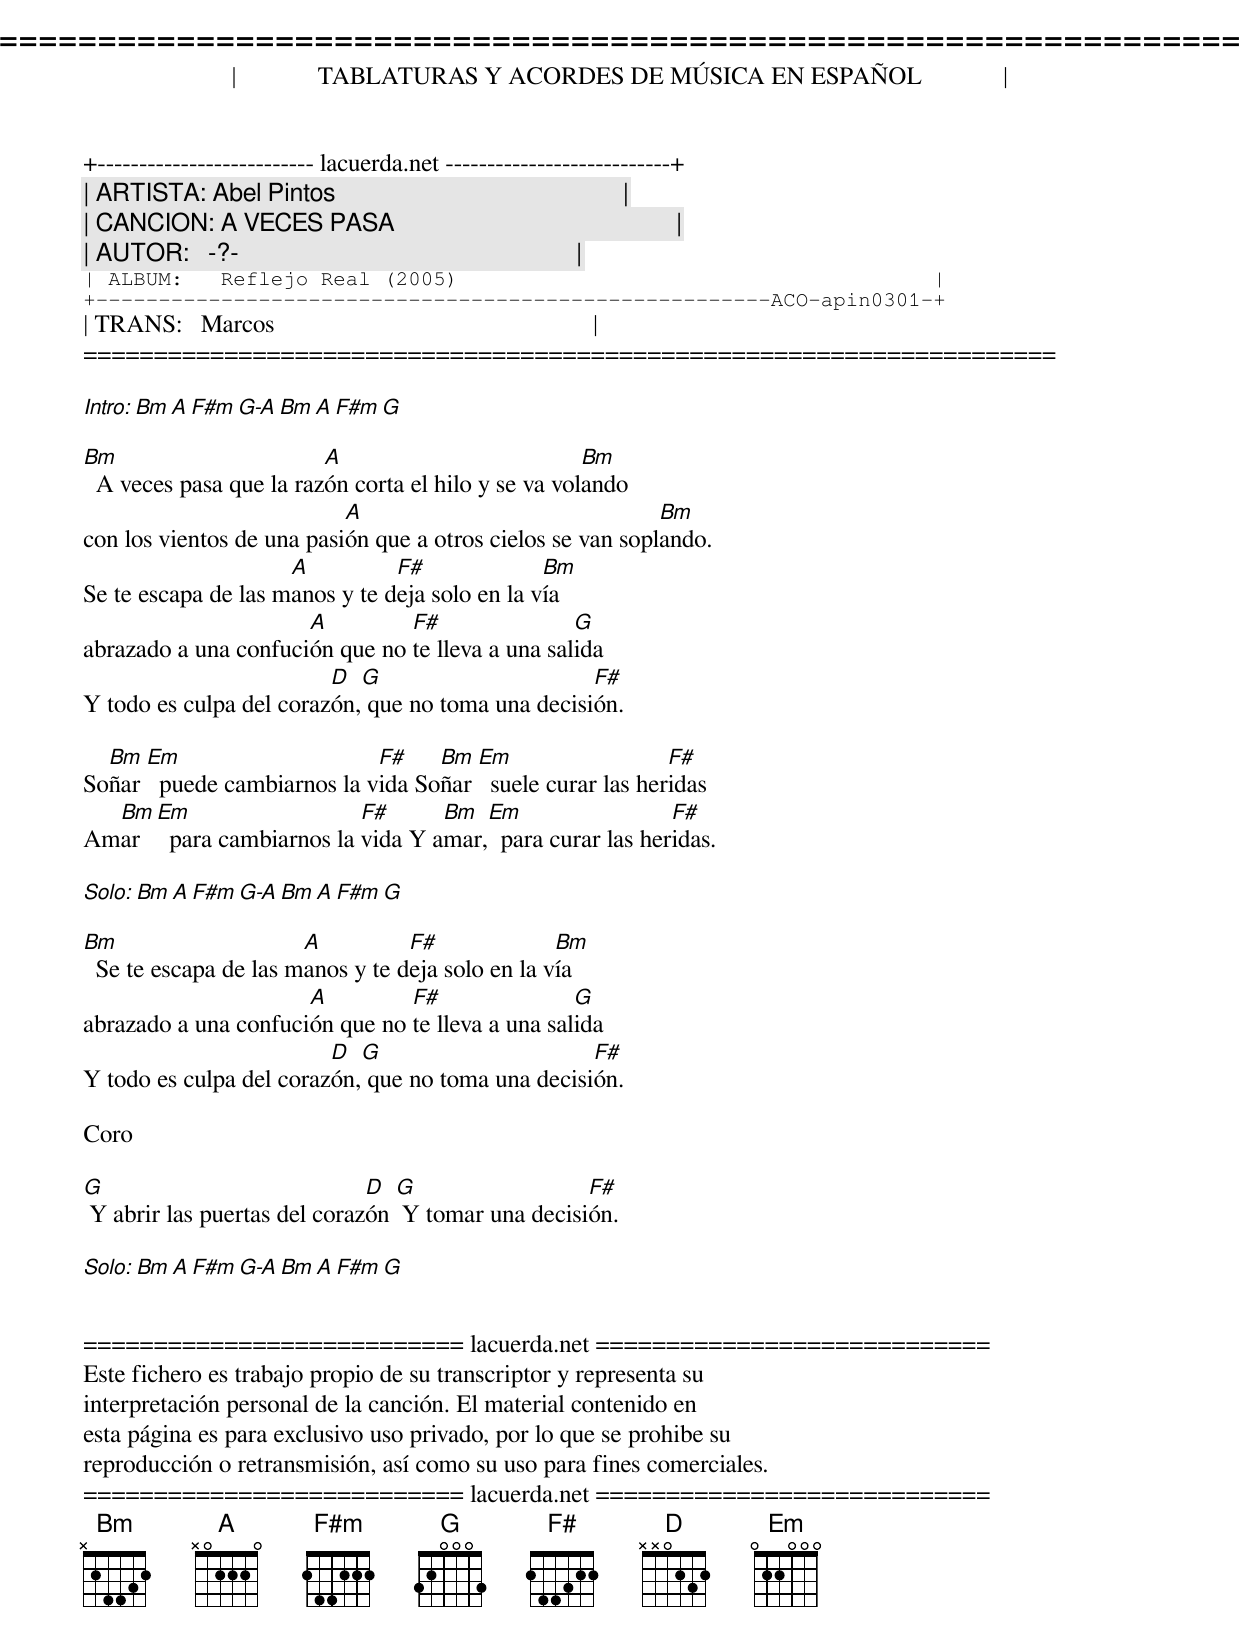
=====================================================================
|             TABLATURAS Y ACORDES DE MÚSICA EN ESPAÑOL             |
+-------------------------- lacuerda.net ---------------------------+
| ARTISTA: Abel Pintos                                              |
| CANCION: A VECES PASA                                             |
| AUTOR:   -?-                                                      |
| ALBUM:   Reflejo Real (2005)                                      |
+------------------------------------------------------ACO-apin0301-+
| TRANS:   Marcos                                                   |
=====================================================================

Intro: Bm  A  F#m  G-A  Bm  A  F#m  G

Bm                       A                           Bm
  A veces pasa que la razón corta el hilo y se va volando
                           A                                Bm
con los vientos de una pasión que a otros cielos se van soplando.
                     A          F#              Bm
Se te escapa de las manos y te deja solo en la vía
                      A         F#                G
abrazado a una confución que no te lleva a una salida
                         D  G                      F#
Y todo es culpa del corazón, que no toma una decisión.

  Bm  Em                     F#    Bm  Em                   F#
Soñar   puede cambiarnos la vida Soñar   suele curar las heridas
  Bm  Em                   F#      Bm  Em                  F#
Amar    para cambiarnos la vida Y amar,  para curar las heridas.

Solo: Bm  A  F#m  G-A  Bm  A  F#m  G

Bm                     A          F#              Bm
  Se te escapa de las manos y te deja solo en la vía
                      A         F#                G
abrazado a una confución que no te lleva a una salida
                         D  G                      F#
Y todo es culpa del corazón, que no toma una decisión.

Coro

G                             D  G                  F#
 Y abrir las puertas del corazón  Y tomar una decisión.

Solo: Bm  A  F#m  G-A  Bm  A  F#m  G


=========================== lacuerda.net ============================
Este fichero es trabajo propio de su transcriptor y representa su
interpretación personal de la canción. El material contenido en
esta página es para exclusivo uso privado, por lo que se prohibe su
reproducción o retransmisión, así como su uso para fines comerciales.
=========================== lacuerda.net ============================
